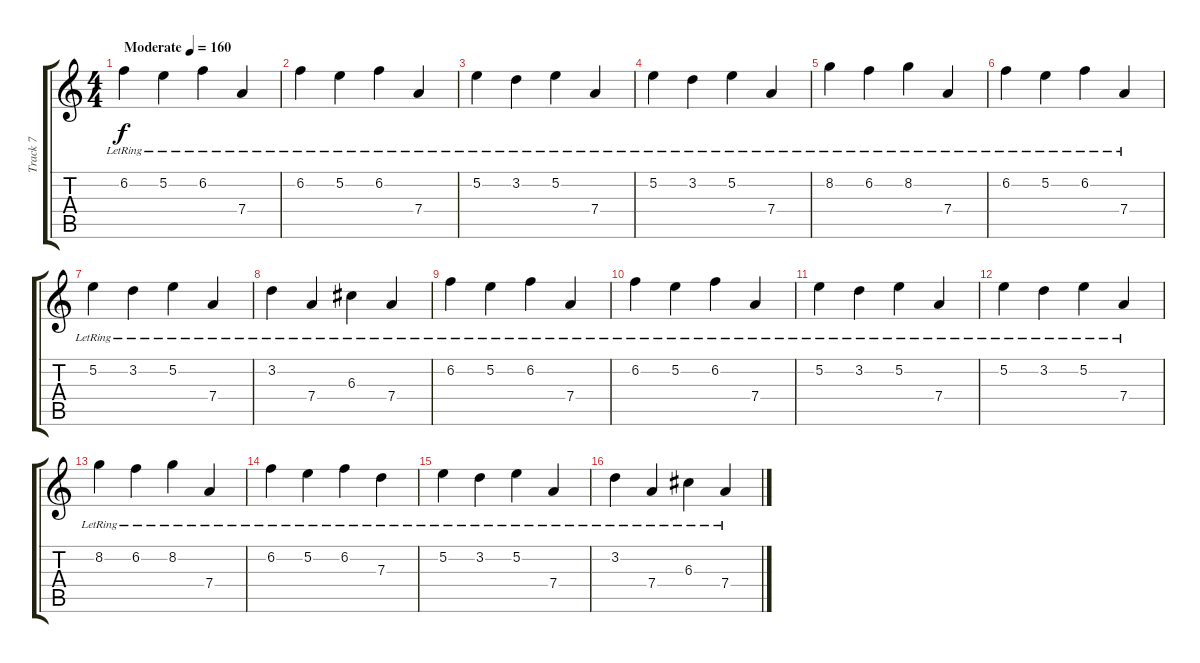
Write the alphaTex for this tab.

\track ("Track 7" "Track 7") {instrument acousticguitarsteel}
\staff {score tabs}
\tuning (E4 B3 G3 D3 A2 E2) {hide}
\ts (4 4)
\tempo (160 "Moderate")
\clef g2
\ks c
6.2{lr}.4{dy f instrument acousticguitarsteel} 5.2{lr}.4 6.2{lr}.4 7.4{lr}.4 |
6.2{lr}.4 5.2{lr}.4 6.2{lr}.4 7.4{lr}.4 |
5.2{lr}.4 3.2{lr}.4 5.2{lr}.4 7.4{lr}.4 |
5.2{lr}.4 3.2{lr}.4 5.2{lr}.4 7.4{lr}.4 |
8.2{lr}.4 6.2{lr}.4 8.2{lr}.4 7.4{lr}.4 |
6.2{lr}.4 5.2{lr}.4 6.2{lr}.4 7.4{lr}.4 |
5.2{lr}.4 3.2{lr}.4 5.2{lr}.4 7.4{lr}.4 |
3.2{lr}.4 7.4{lr}.4 6.3{lr}.4 7.4{lr}.4 |
6.2{lr}.4 5.2{lr}.4 6.2{lr}.4 7.4{lr}.4 |
6.2{lr}.4 5.2{lr}.4 6.2{lr}.4 7.4{lr}.4 |
5.2{lr}.4 3.2{lr}.4 5.2{lr}.4 7.4{lr}.4 |
5.2{lr}.4 3.2{lr}.4 5.2{lr}.4 7.4{lr}.4 |
8.2{lr}.4 6.2{lr}.4 8.2{lr}.4 7.4{lr}.4 |
6.2{lr}.4 5.2{lr}.4 6.2{lr}.4 7.3{lr}.4 |
5.2{lr}.4 3.2{lr}.4 5.2{lr}.4 7.4{lr}.4 |
3.2{lr}.4 7.4{lr}.4 6.3{lr}.4 7.4{lr}.4
